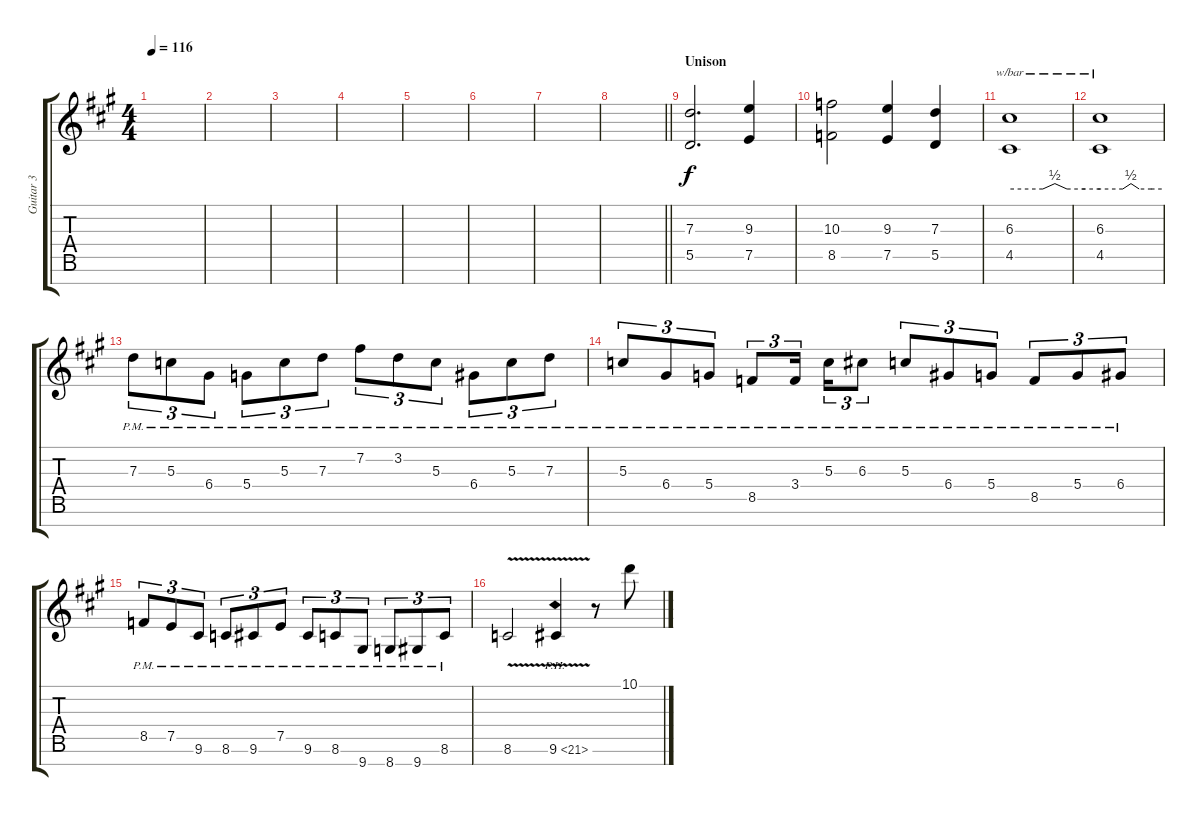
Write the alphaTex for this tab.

\track ("Guitar 3" "Guitar 3") {instrument distortionguitar}
\staff {score tabs}
\tuning (E4 B3 G3 D3 A2 E2 B1) {hide}
\ts (4 4)
\tempo 116
\clef g2
\ks a
|
|
|
|
|
|
|
\barLineRight lightlight
|
\section ("" "Unison")
(7.3 5.5).2{d} (9.3 7.5).4 |
(10.3 8.5).2 (9.3 7.5).4 (7.3 5.5).4 |
(6.3 4.5).1{tbe (custom default 0 0 22 0 30 2 38 0 50 0 60 0)} |
(6.3 4.5).1{tbe (custom default 0 0 22 0 30 2 38 0 50 0 60 0)} |
7.3{pm}.8{tu (3 2)} 5.3{pm}.8{tu (3 2)} 6.4{pm}.8{tu (3 2)} 5.4{pm}.8{tu (3 2)} 5.3{pm}.8{tu (3 2)} 7.3{pm}.8{tu (3 2)} 7.2{pm}.8{tu (3 2)} 3.2{pm}.8{tu (3 2)} 5.3{pm}.8{tu (3 2)} 6.4{pm}.8{tu (3 2)} 5.3{pm}.8{tu (3 2)} 7.3{pm}.8{tu (3 2)} |
5.3{pm}.8{tu (3 2)} 6.4{pm}.8{tu (3 2)} 5.4{pm}.8{tu (3 2)} 8.5{pm}.8{tu (3 2)} 3.4{pm}.16{tu (3 2) beam splitsecondary} 5.3{pm}.16{tu (3 2)} 6.3{pm}.8{tu (3 2)} 5.3{pm}.8{tu (3 2)} 6.4{pm}.8{tu (3 2)} 5.4{pm}.8{tu (3 2)} 8.5{pm}.8{tu (3 2)} 5.4{pm}.8{tu (3 2)} 6.4{pm}.8{tu (3 2)} |
8.5{pm}.8{tu (3 2)} 7.5{pm}.8{tu (3 2)} 9.6{pm}.8{tu (3 2)} 8.6{pm}.8{tu (3 2)} 9.6{pm}.8{tu (3 2)} 7.5{pm}.8{tu (3 2)} 9.6{pm}.8{tu (3 2)} 8.6{pm}.8{tu (3 2)} 9.7{pm}.8{tu (3 2)} 8.7{pm}.8{tu (3 2)} 9.7{pm}.8{tu (3 2)} 8.6{pm}.8{tu (3 2)} |
8.6{v}.2 9.6{ph 12 v}.4 r.8 10.1.8
